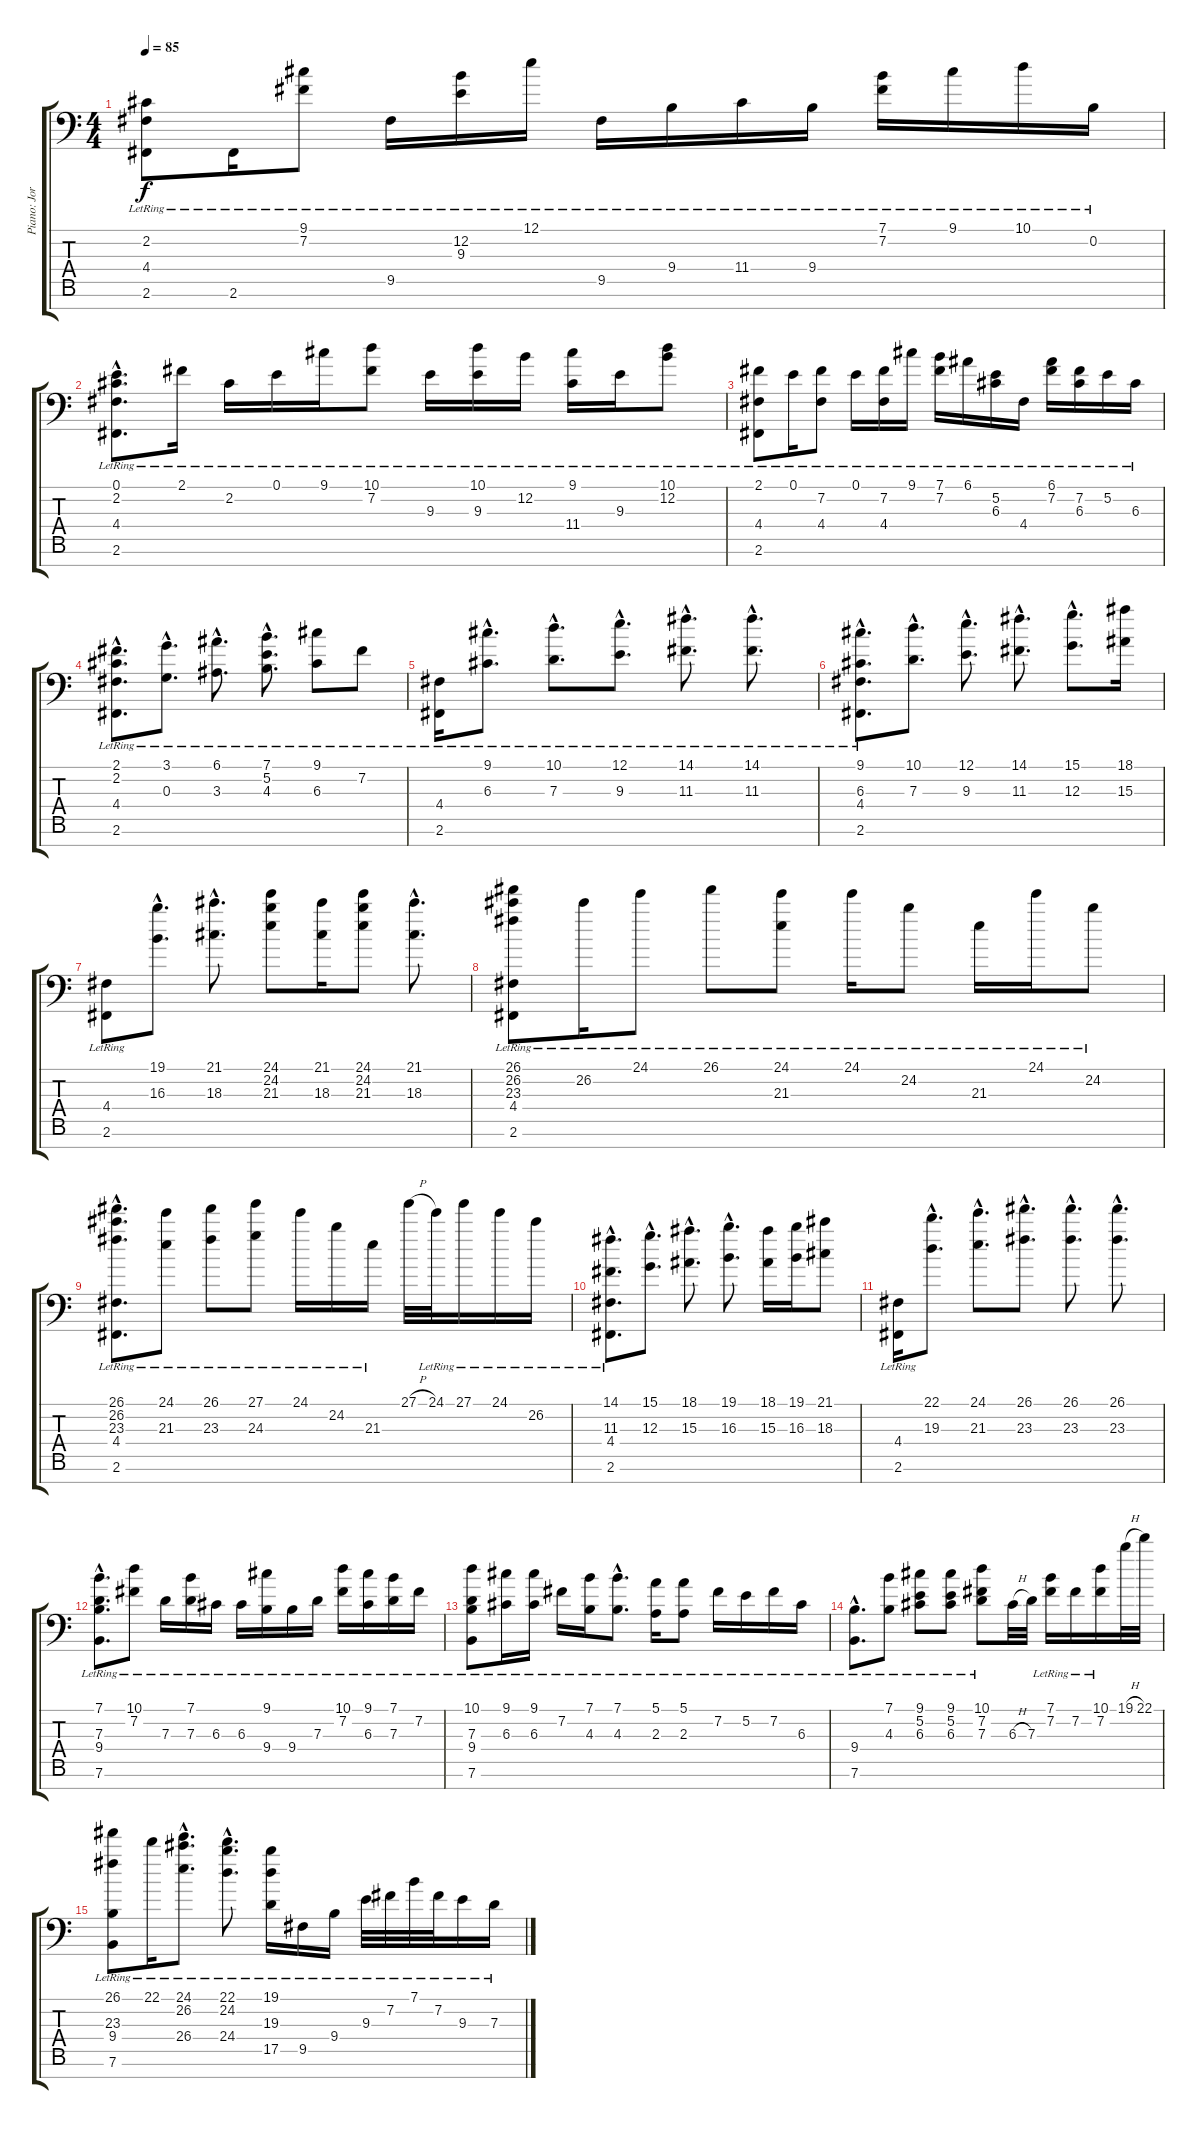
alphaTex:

\track ("Piano: Jordan Rudess" "Piano: Jor") {instrument acousticgrandpiano}
\staff {score tabs}
\tuning (E4 B3 G3 D3 A2 E2 A1) {hide}
\ts (4 4)
\tempo 85
\clef f4
\ks c
(2.2{lr} 4.4{lr} 2.6{lr}).8{dy f} 2.6{lr}.16 (9.1{lr} 7.2{lr}).8 9.5{lr}.16 (12.2{lr} 9.3{lr}).16 12.1{lr}.16 9.5{lr}.16 9.4{lr}.16 11.4{lr}.16 9.4{lr}.16 (7.1{lr} 7.2{lr}).16 9.1{lr}.16 10.1{lr}.16 0.2{lr}.16 |
(0.1{hac lr} 2.2{hac lr} 4.4{hac lr} 2.6{hac lr}).8{d} 2.1{lr}.16 2.2{lr}.16 0.1{lr}.16 9.1{lr}.16 (10.1{lr} 7.2{lr}).8 9.3{lr}.16 (10.1{lr} 9.3{lr}).16 12.2{lr}.16 (9.1{lr} 11.4{lr}).16 9.3{lr}.16 (10.1{lr} 12.2{lr}).8 |
(2.1{lr} 4.4{lr} 2.6{lr}).8 0.1{lr}.16 (7.2{lr} 4.4{lr}).8 0.1{lr}.16 (7.2{lr} 4.4{lr}).16 9.1{lr}.16 (7.1{lr} 7.2{lr}).16 6.1{lr}.16 (5.2{lr} 6.3{lr}).16 4.4{lr}.16 (6.1{lr} 7.2{lr}).16 (7.2{lr} 6.3{lr}).16 5.2{lr}.16 6.3{lr}.16 |
(2.1{hac lr} 2.2{hac lr} 4.4{hac lr} 2.6{hac lr}).8{d} (3.1{hac lr} 0.3{hac lr}).8{d} (6.1{hac lr} 3.3{hac lr}).8{d} (7.1{hac lr} 5.2{hac lr} 4.3{hac lr}).8{d} (9.1{lr} 6.3{lr}).8 7.2{lr}.8 |
(4.4{lr} 2.6{lr}).16 (9.1{hac lr} 6.3{hac lr}).8{d} (10.1{hac lr} 7.3{hac lr}).8{d} (12.1{hac lr} 9.3{hac lr}).8{d} (14.1{hac lr} 11.3{hac lr}).8{d} (14.1{hac lr} 11.3{hac lr}).8{d} |
(9.1{hac lr} 6.3{hac lr} 4.4{hac lr} 2.6{hac lr}).8{d} (10.1{hac} 7.3{hac}).8{d} (12.1{hac} 9.3{hac}).8{d} (14.1{hac} 11.3{hac}).8{d} (15.1{hac} 12.3{hac}).8{d} (18.1 15.3).16 |
(4.4{lr} 2.6{lr}).8 (19.1{hac} 16.3{hac}).8{d} (21.1{hac} 18.3{hac}).8{d} (24.1 24.2 21.3).8 (21.1 18.3).16 (24.1 24.2 21.3).8 (21.1{hac} 18.3{hac}).8{d} |
(26.1{lr} 26.2{lr} 23.3{lr} 4.4{lr} 2.6{lr}).8 26.2{lr}.16 24.1{lr}.8 26.1{lr}.8 (24.1{lr} 21.3{lr}).8 24.1{lr}.16 24.2{lr}.8 21.3{lr}.16 24.1{lr}.16 24.2{lr}.8 |
(26.1{hac lr} 26.2{hac lr} 23.3{hac lr} 4.4{hac lr} 2.6{hac lr}).8{d} (24.1{lr} 21.3{lr}).8 (26.1{lr} 23.3{lr}).8 (27.1{lr} 24.3{lr}).8 24.1{lr}.16 24.2{lr}.16 21.3{lr}.16 27.1{h}.32 24.1{lr}.32 27.1{lr}.16 24.1{lr}.16 26.2{lr}.16 |
(14.1{hac lr} 11.3{hac lr} 4.4{hac lr} 2.6{hac lr}).8{d} (15.1{hac} 12.3{hac}).8{d} (18.1{hac} 15.3{hac}).8{d} (19.1{hac} 16.3{hac}).8{d} (18.1 15.3).16 (19.1 16.3).16 (21.1 18.3).8 |
(4.4{lr} 2.6{lr}).16 (22.1{hac} 19.3{hac}).8{d} (24.1{hac} 21.3{hac}).8{d} (26.1{hac} 23.3{hac}).8{d} (26.1{hac} 23.3{hac}).8{d} (26.1{hac} 23.3{hac}).8{d} |
(7.1{hac lr} 7.3{hac lr} 9.4{hac lr} 7.6{hac lr}).8{d} (10.1{lr} 7.2{lr}).8 7.3{lr}.16 (7.1{lr} 7.3{lr}).16 6.3{lr}.16 6.3{lr}.16 (9.1{lr} 9.4{lr}).16 9.4{lr}.16 7.3{lr}.16 (10.1{lr} 7.2{lr}).16 (9.1{lr} 6.3{lr}).16 (7.1{lr} 7.3{lr}).16 7.2{lr}.16 |
(10.1{lr} 7.3{lr} 9.4{lr} 7.6{lr}).8 (9.1{lr} 6.3{lr}).16 (9.1{lr} 6.3{lr}).16 7.2{lr}.16 (7.1{lr} 4.3{lr}).16 (7.1{hac lr} 4.3{hac lr}).8{d} (5.1{lr} 2.3{lr}).16 (5.1{lr} 2.3{lr}).8 7.2{lr}.16 5.2{lr}.16 7.2{lr}.16 6.3{lr}.16 |
(9.4{hac lr} 7.6{hac lr}).8{d} (7.1{lr} 4.3{lr}).8 (9.1{lr} 5.2{lr} 6.3{lr}).8 (9.1{lr} 5.2{lr} 6.3{lr}).8 (10.1{lr} 7.2{lr} 7.3{lr}).8 6.3{h}.32 7.3.32 (7.1{lr} 7.2{lr}).16 7.2{lr}.16 (10.1{lr} 7.2{lr}).16 19.1{h}.32 22.1.32 |
(26.1{lr} 23.3{lr} 9.4{lr} 7.6{lr}).8 22.1{lr}.16 (24.1{hac lr} 26.2{hac lr} 26.4{hac lr}).8{d} (22.1{hac lr} 24.2{hac lr} 24.4{hac lr}).8{d} (19.1{lr} 19.3{lr} 17.5{lr}).16 9.5{lr}.16 9.4{lr}.16 9.3{lr}.32 7.2{lr}.32 7.1{lr}.32 7.2{lr}.32 9.3{lr}.16 7.3{lr}.16
